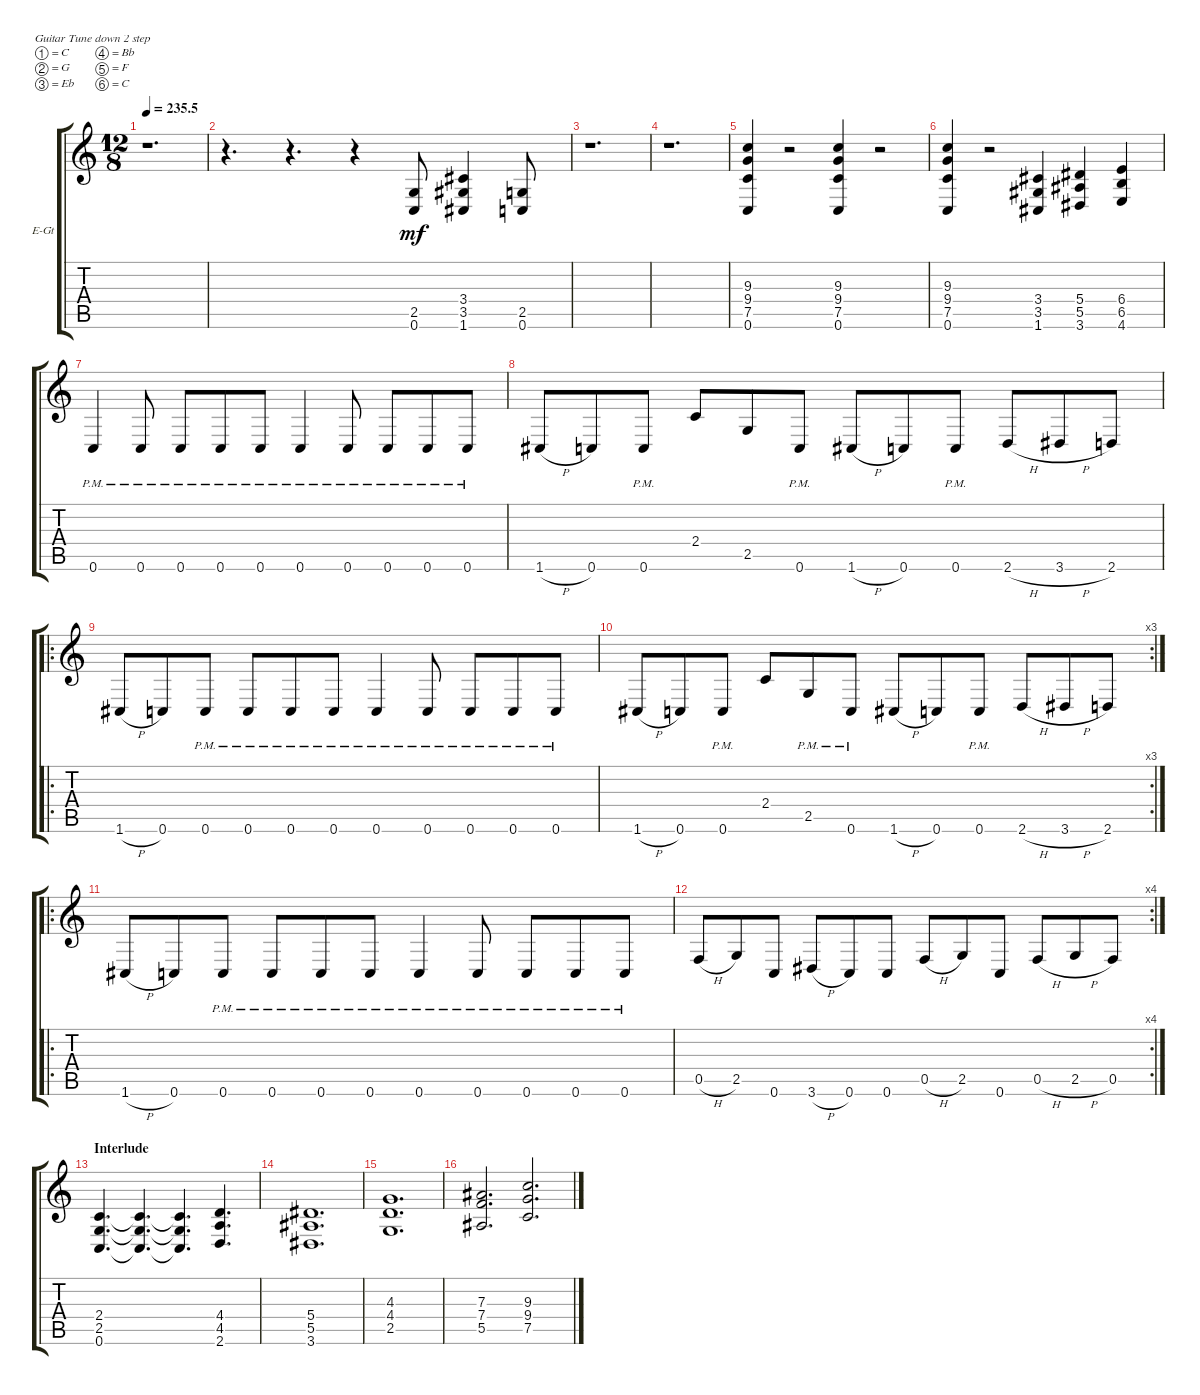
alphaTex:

\bracketExtendMode groupsimilarinstruments
\firstSystemTrackNameOrientation horizontal
\otherSystemsTrackNameOrientation horizontal
\track ("Electric Guitar 1" "E-Gt") {instrument distortionguitar}
\staff {score tabs}
\tuning (C4 G3 Eb3 Bb2 F2 C2)
\ts (12 8)
\tempo
235.5
\accidentals auto
\clef g2
\ottava regular
\simile none
\ks c
r.1{d dy mf} |
r.4{d} r.4{d} r.4 (0.6 2.5).8 (1.6 3.5 3.4).4 (0.6 2.5).8 |
r.1{d} |
r.1{d} |
(0.6 7.5 9.4 9.3).4 r.2 (0.6 7.5 9.4 9.3).4 r.2 |
(0.6 7.5 9.4 9.3).4 r.2 (1.6 3.5 3.4).4 (3.6 5.5 5.4).4 (4.6 6.5 6.4).4 |
0.6{pm}.4 0.6{pm}.8 0.6{pm}.8 0.6{pm}.8 0.6{pm}.8 0.6{pm}.4 0.6{pm}.8 0.6{pm}.8 0.6{pm}.8 0.6{pm}.8 |
1.6{h}.8 0.6.8 0.6{pm}.8 2.4.8 2.5.8 0.6{pm}.8 1.6{h}.8 0.6.8 0.6{pm}.8 2.6{h}.8 3.6{h}.8 2.6.8 |
\ro
1.6{h}.8 0.6.8 0.6{pm}.8 0.6{pm}.8 0.6{pm}.8 0.6{pm}.8 0.6{pm}.4 0.6{pm}.8 0.6{pm}.8 0.6{pm}.8 0.6{pm}.8 |
\rc 3
1.6{h}.8 0.6.8 0.6{pm}.8 2.4.8 2.5{pm}.8 0.6{pm}.8 1.6{h}.8 0.6.8 0.6{pm}.8 2.6{h}.8 3.6{h}.8 2.6.8 |
\ro
1.6{h}.8 0.6.8 0.6{pm}.8 0.6{pm}.8 0.6{pm}.8 0.6{pm}.8 0.6{pm}.4 0.6{pm}.8 0.6{pm}.8 0.6{pm}.8 0.6{pm}.8 |
\rc 4
0.5{h}.8 2.5.8 0.6.8 3.6{h}.8 0.6.8 0.6.8 0.5{h}.8 2.5.8 0.6.8 0.5{h}.8 2.5{h}.8 0.5.8 |
\section ("" "Interlude")
(0.6 2.5 2.4).4{d} (0.6{t} 2.5{t} 2.4{t}).4{d} (0.6{t} 2.5{t} 2.4{t}).4{d} (2.6 4.5 4.4).4{d} |
(3.6 5.5 5.4).1{d} |
(2.5 4.4 4.3).1{d} |
(5.5 7.4 7.3).2{d} (7.5 9.4 9.3).2{d}
